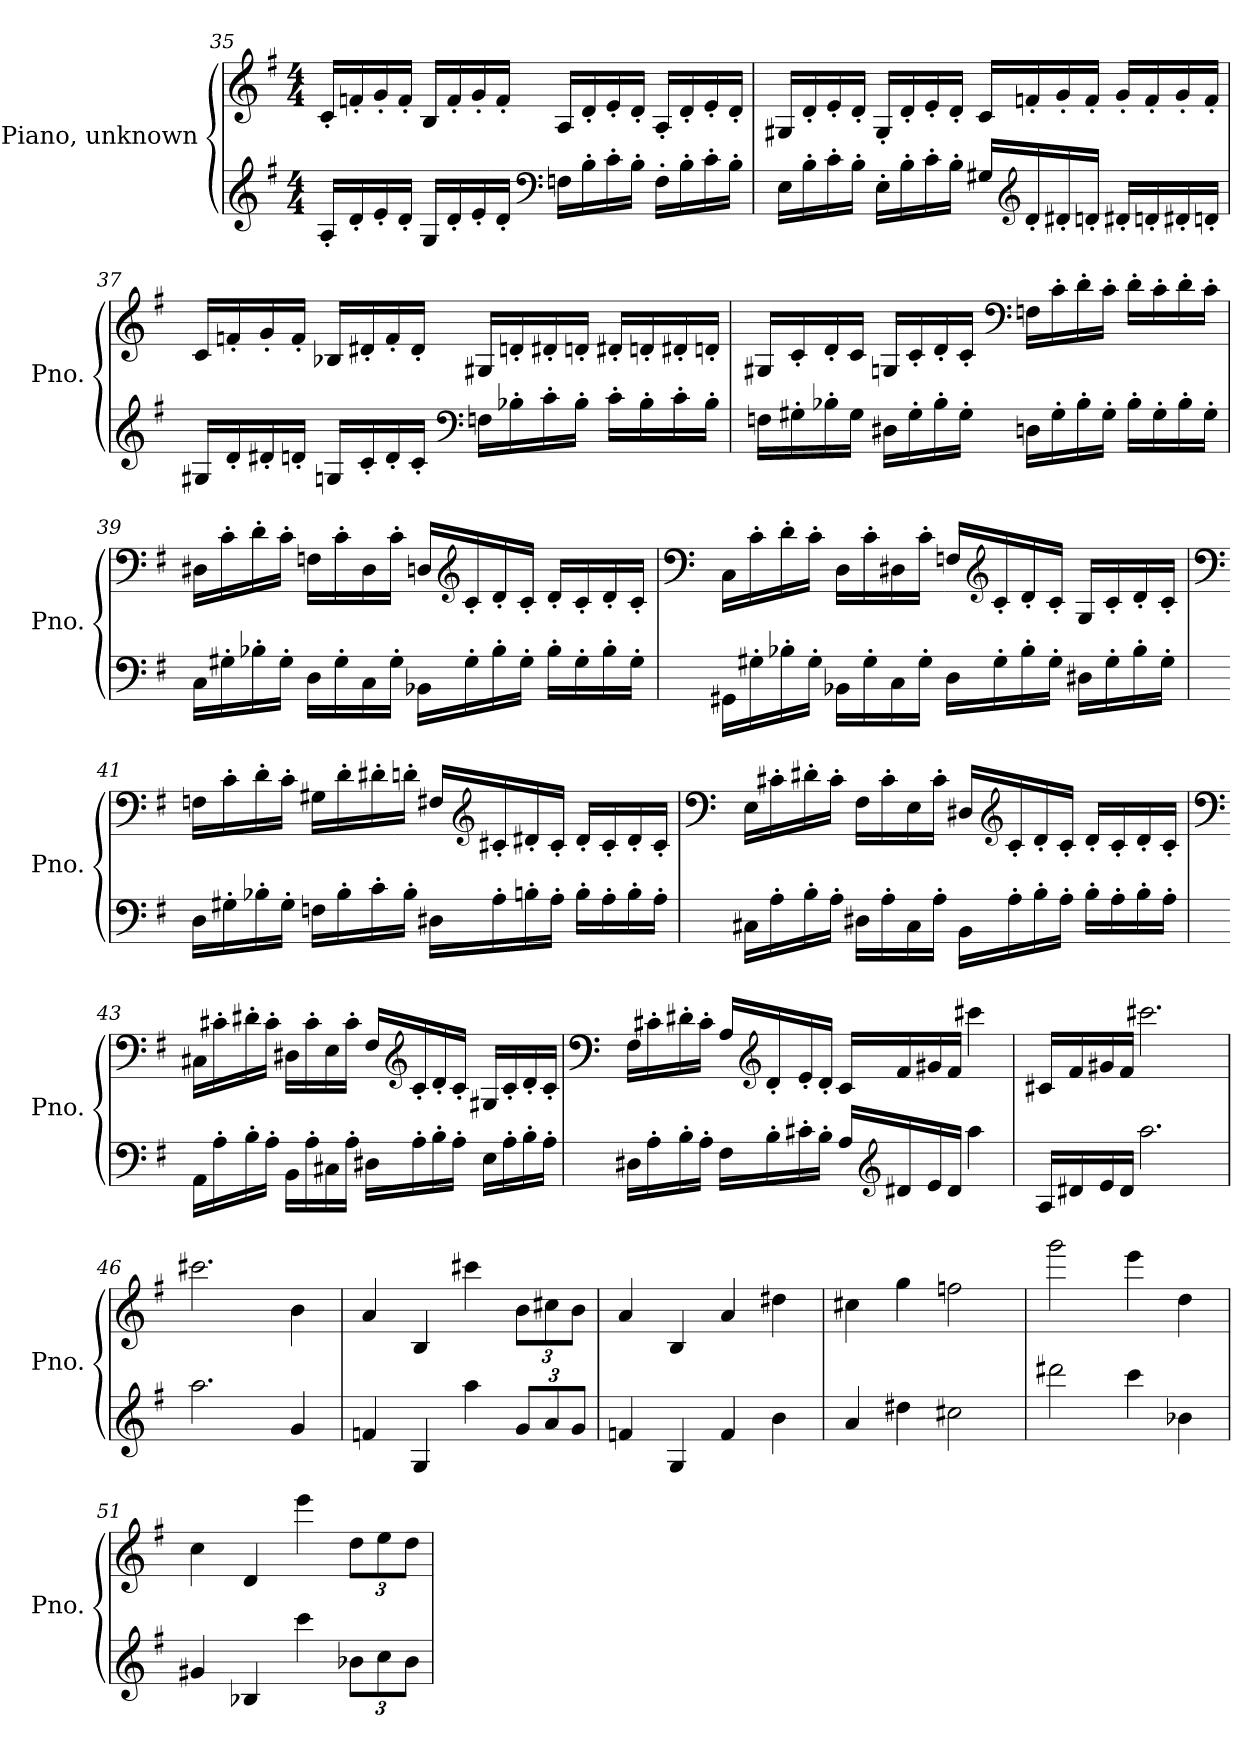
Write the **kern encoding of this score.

**kern	**kern
*part1	*part1
*staff2	*staff1
*I"Piano, unknown	*
*I'Pno.	*
!!LO:LB:g=z
*clefG2	*clefG2
*k[f#]	*k[f#]
*M4/4	*M4/4
=35	=35
16A'/LL	16c'/LL
16d'/	16fn'/
16e'/	16g'/
16d'/JJ	16f'/JJ
16G/LL	16B/LL
16d'/	16f'/
16e'/	16g'/
16d'/JJ	16f'/JJ
*clefF4	*
16Fn\LL	16A/LL
16B'\	16d'/
16c'\	16e'/
16B'\JJ	16d'/JJ
16F'\LL	16A'/LL
16B'\	16d'/
16c'\	16e'/
16B'\JJ	16d'/JJ
=36	=36
16E\LL	16G#X/LL
16B'\	16d'/
16c'\	16e'/
16B'\JJ	16d'/JJ
16E'\LL	16G#'/LL
16B'\	16d'/
16c'\	16e'/
16B'\JJ	16d'/JJ
16G#X/LL	16c/LL
*clefG2	*
16d'/	16fn'/
16d#X'/	16g'/
16dn'/JJ	16f'/JJ
16d#X'/LL	16g'/LL
16dn'/	16f'/
16d#X'/	16g'/
16dn'/JJ	16f'/JJ
!!LO:LB:g=z
=37	=37
16G#X/LL	16c/LL
16d'/	16fn'/
16d#X'/	16g'/
16dn'/JJ	16f'/JJ
16Gn/LL	16B-X/LL
16c'/	16d#X'/
16d'/	16f'/
16c'/JJ	16d#'/JJ
*clefF4	*
16Fn\LL	16G#X/LL
16B-X'\	16dn'/
16c'\	16d#X'/
16B-'\JJ	16dn'/JJ
16c'\LL	16d#X'/LL
16B-'\	16dn'/
16c'\	16d#X'/
16B-'\JJ	16dn'/JJ
!!LO:PB:g=z
=38	=38
16Fn\LL	16G#X/LL
16G#X'\	16c'/
16B-X'\	16d'/
16G#\JJ	16c/JJ
16D#X\LL	16Gn/LL
16G#'\	16c'/
16B-'\	16d'/
16G#'\JJ	16c'/JJ
*	*clefF4
16Dn\LL	16Fn\LL
16G#'\	16c'\
16B-'\	16d'\
16G#'\JJ	16c'\JJ
16B-'\LL	16d'\LL
16G#'\	16c'\
16B-'\	16d'\
16G#'\JJ	16c'\JJ
=39	=39
16C\LL	16D#X\LL
16G#X'\	16c'\
16B-X'\	16d'\
16G#'\JJ	16c'\JJ
16D\LL	16Fn\LL
16G#'\	16c'\
16C\	16D#\
16G#'\JJ	16c'\JJ
16BB-X\LL	16Dn/LL
*	*clefG2
16G#'\	16c'/
16B-'\	16d'/
16G#'\JJ	16c'/JJ
16B-'\LL	16d'/LL
16G#'\	16c'/
16B-'\	16d'/
16G#'\JJ	16c'/JJ
!!LO:LB:g=z
=40	=40
*	*clefF4
16GG#X\LL	16C\LL
16G#X'\	16c'\
16B-X'\	16d'\
16G#'\JJ	16c'\JJ
16BB-X\LL	16D\LL
16G#'\	16c'\
16C\	16D#X\
16G#'\JJ	16c'\JJ
16D\LL	16Fn/LL
*	*clefG2
16G#'\	16c'/
16B-'\	16d'/
16G#'\JJ	16c'/JJ
16D#X\LL	16G/LL
16G#'\	16c'/
16B-'\	16d'/
16G#'\JJ	16c'/JJ
!!LO:LB:g=z
=41	=41
*	*clefF4
16D\LL	16Fn\LL
16G#X'\	16c'\
16B-X'\	16d'\
16G#'\JJ	16c'\JJ
16Fn\LL	16G#X\LL
16B-'\	16d'\
16c'\	16d#X'\
16B-'\JJ	16dn'\JJ
16D#X\LL	16F#X/LL
*	*clefG2
16A'\	16c#X'/
16Bn'\	16d#X'/
16A'\JJ	16c#'/JJ
16B'\LL	16d#'/LL
16A'\	16c#'/
16B'\	16d#'/
16A'\JJ	16c#'/JJ
!!LO:LB:g=z
=42	=42
*	*clefF4
16C#X\LL	16E\LL
16A'\	16c#X'\
16B'\	16d#X'\
16A'\JJ	16c#'\JJ
16D#X\LL	16F#\LL
16A'\	16c#'\
16C#\	16E\
16A'\JJ	16c#'\JJ
16BB\LL	16D#X/LL
*	*clefG2
16A'\	16c#'/
16B'\	16d#'/
16A'\JJ	16c#'/JJ
16B'\LL	16d#'/LL
16A'\	16c#'/
16B'\	16d#'/
16A'\JJ	16c#'/JJ
!!LO:LB:g=z
=43	=43
*	*clefF4
16AA\LL	16C#X\LL
16A'\	16c#X'\
16B'\	16d#X'\
16A'\JJ	16c#'\JJ
16BB\LL	16D#X\LL
16A'\	16c#'\
16C#X\	16E\
16A'\JJ	16c#'\JJ
16D#X\LL	16F#/LL
*	*clefG2
16A'\	16c#'/
16B'\	16d#'/
16A'\JJ	16c#'/JJ
16E\LL	16G#X/LL
16A'\	16c#'/
16B'\	16d#'/
16A'\JJ	16c#'/JJ
!!LO:LB:g=z
=44	=44
*	*clefF4
16D#X\LL	16F#\LL
16A'\	16c#X'\
16B'\	16d#X'\
16A'\JJ	16c#'\JJ
16F#\LL	16A/LL
*	*clefG2
16B'\	16d#'/
16c#X'\	16e'/
16B'\JJ	16d#'/JJ
16A/LL	16c#/LL
*clefG2	*
16d#X/	16f#/
16e/	16g#X/
16d#/JJ	16f#/JJ
4aa\	4ccc#X\
=45	=45
16A/LL	16c#X/LL
16d#X/	16f#/
16e/	16g#X/
16d#/JJ	16f#/JJ
2.aa\	2.ccc#X\
=46	=46
2.aa\	2.ccc#X\
4g/	4b\
=47	=47
4fn/	4a/
4G/	4B/
4aa\	4ccc#X\
*Xbrackettup	*Xbrackettup
12g/L	12b\L
12a/	12cc#X\
12g/J	12b\J
!!LO:PB:g=z
=48	=48
4fn/	4a/
4G/	4B/
4f/	4a/
4b\	4dd#X\
=49	=49
4a/	4cc#X\
4dd#X\	4gg\
2cc#X\	2ffn\
=50	=50
2ddd#X\	2ggg\
4ccc\	4eee\
4b-X\	4dd\
=51	=51
4g#X/	4cc\
4B-X/	4d/
4ccc\	4eee\
12b-X\L	12dd\L
12cc\	12ee\
12b-\J	12dd\J
=	=
*-	*-
